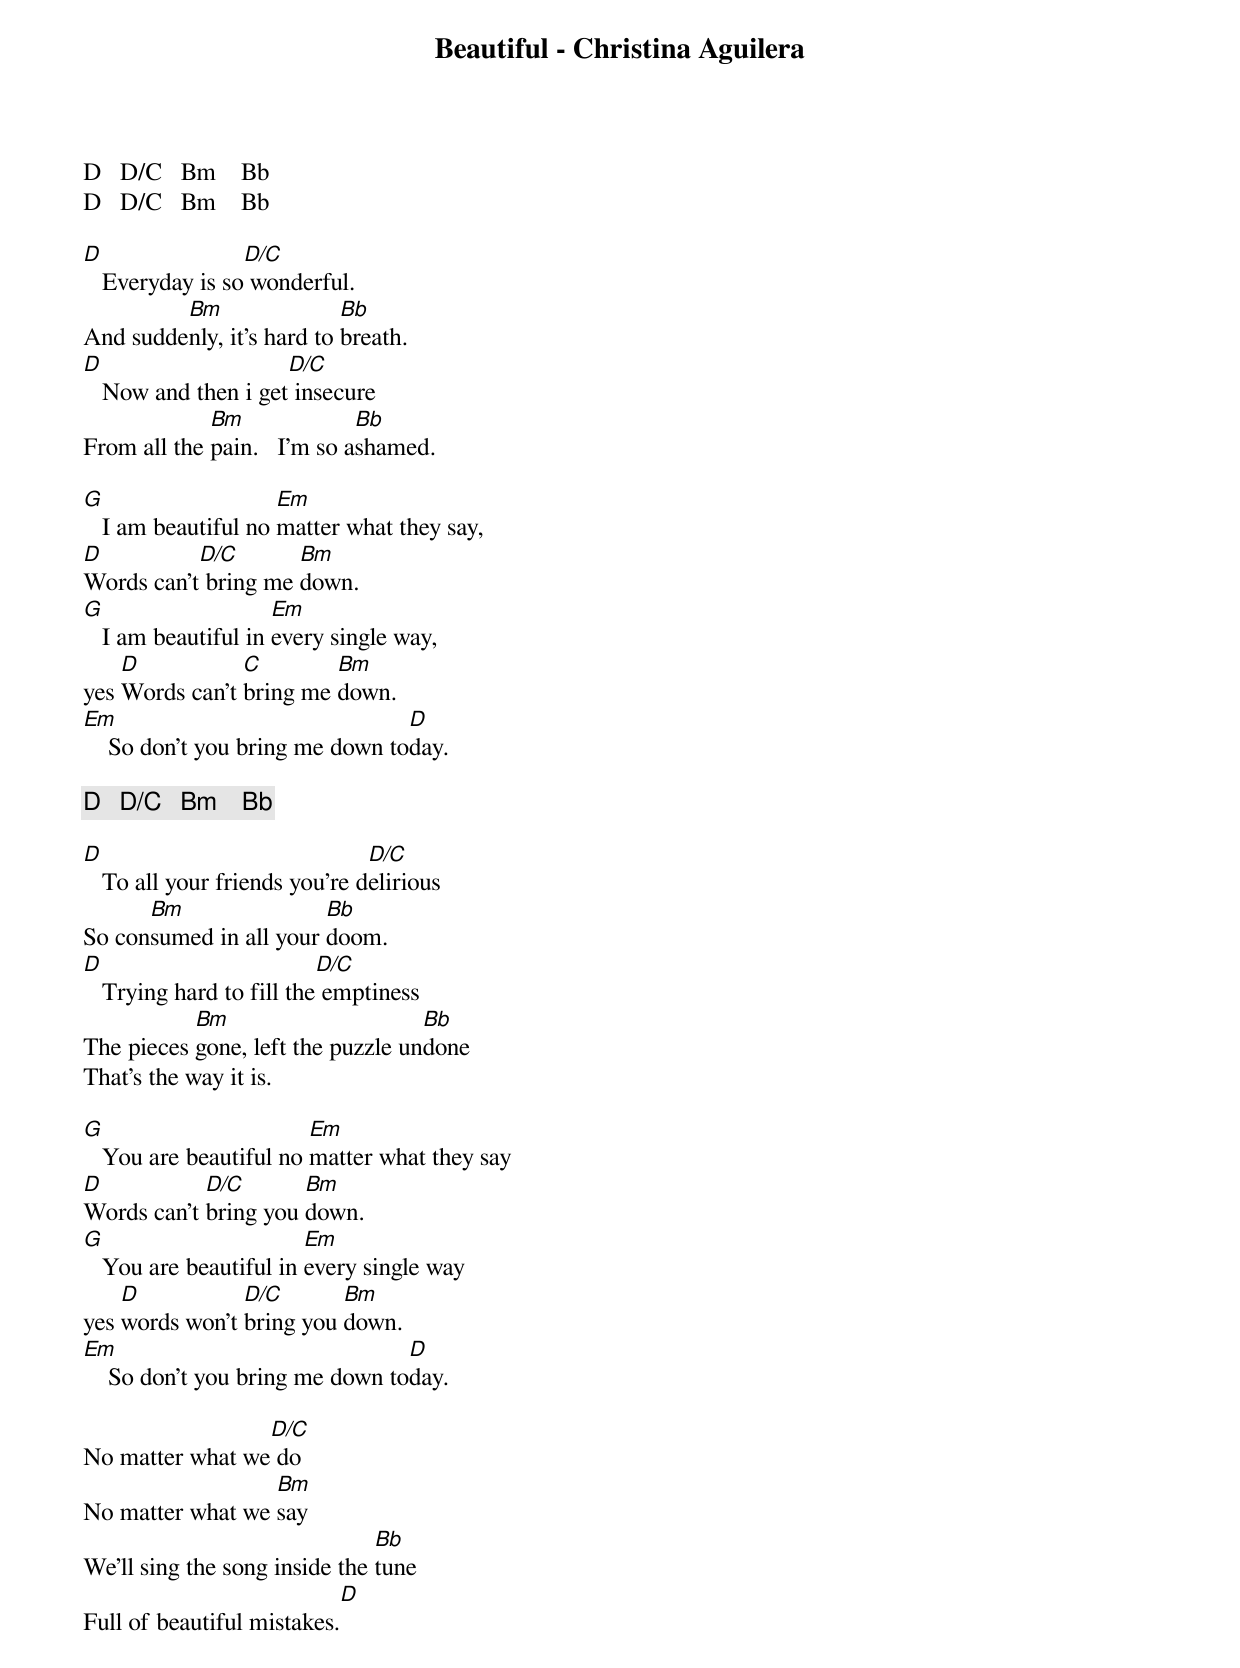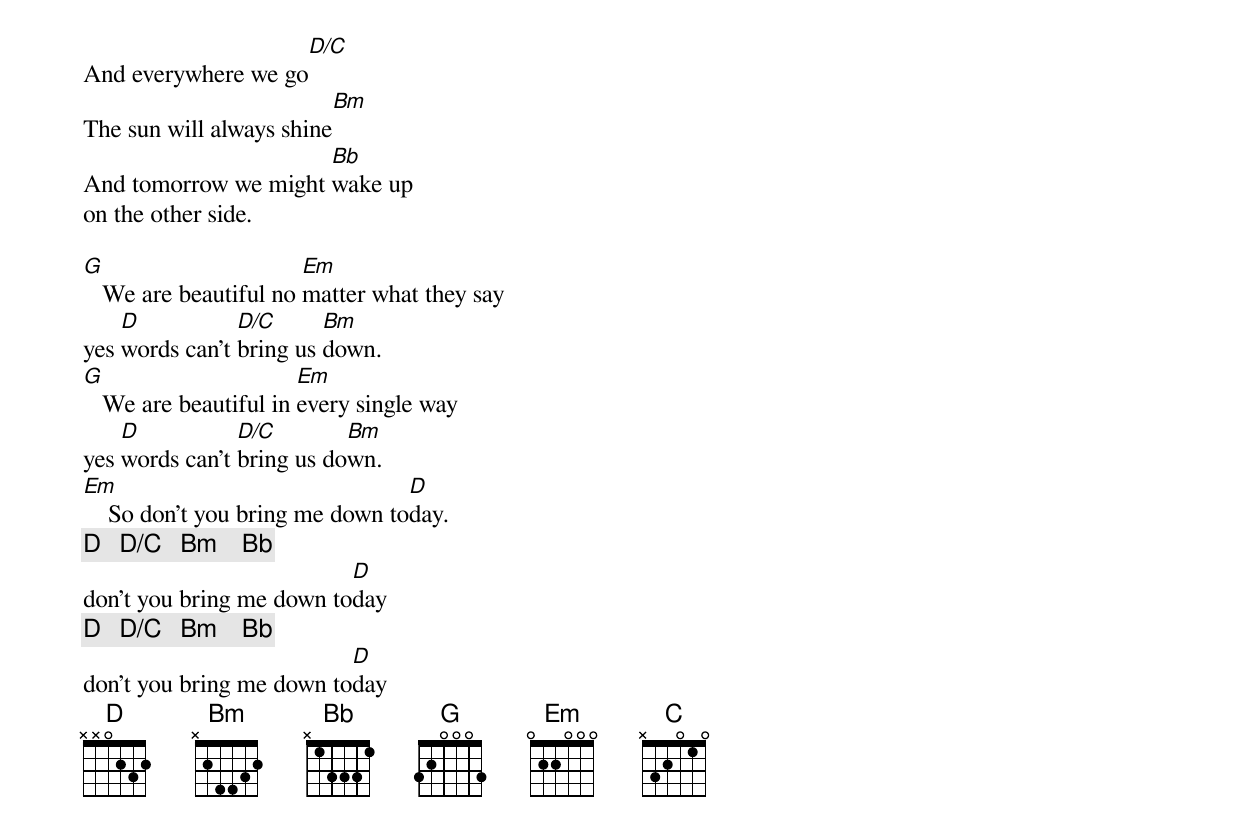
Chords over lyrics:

Beautiful - Christina Aguilera

D   D/C   Bm    Bb
D   D/C   Bm    Bb

D                D/C
   Everyday is so wonderful.
         Bm                Bb
And suddenly, it's hard to breath.
D                    D/C
   Now and then i get insecure
             Bm              Bb
From all the pain.   I'm so ashamed.

G                    Em
   I am beautiful no matter what they say,
D          D/C       Bm
Words can't bring me down.
G                    Em
   I am beautiful in every single way,
    D           C        Bm
yes Words can't bring me down.
Em                               D
    So don't you bring me down today.

[D]   D/C   Bm    Bb

D                              D/C
   To all your friends you're delirious
      Bm                Bb
So consumed in all your doom.
D                         D/C
   Trying hard to fill the emptiness
           Bm                      Bb
The pieces gone, left the puzzle undone
That's the way it is.

G                       Em
   You are beautiful no matter what they say
D           D/C       Bm
Words can't bring you down.
G                       Em
   You are beautiful in every single way
    D           D/C       Bm
yes words won't bring you down.
Em                               D
    So don't you bring me down today.

                 D/C
No matter what we do
                  Bm
No matter what we say
                               Bb
We'll sing the song inside the tune
                            D
Full of beautiful mistakes.
                     D/C
And everywhere we go
                          Bm
The sun will always shine
                      Bb
And tomorrow we might wake up
on the other side.

G                      Em
   We are beautiful no matter what they say
    D           D/C      Bm
yes words can't bring us down.
G                      Em
   We are beautiful in every single way
    D           D/C        Bm
yes words can't bring us down.
Em                               D
    So don't you bring me down today.
[D]   D/C   Bm    Bb
                          D
don't you bring me down today
[D]   D/C   Bm    Bb
                          D
don't you bring me down today
